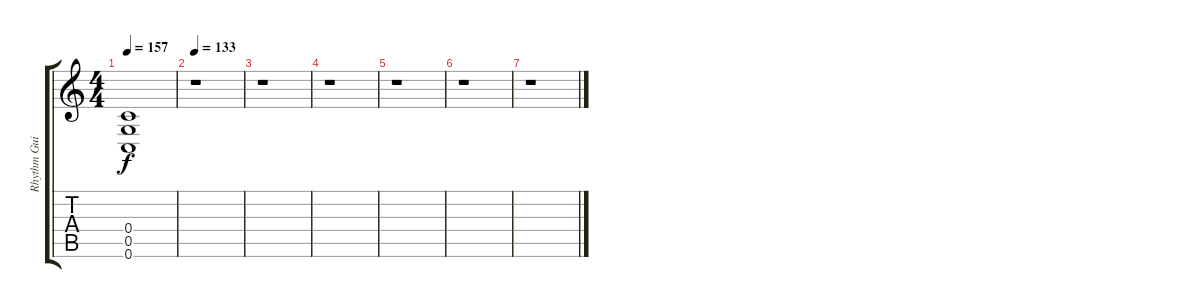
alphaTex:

\track ("Rhythm Guitar 2" "Rhythm Gui") {instrument distortionguitar}
\staff {score tabs}
\tuning (D4 A3 F3 C3 G2 C2) {hide}
\ts (4 4)
\tempo 157
\clef g2
\ks c
(0.4{t} 0.5{t} 0.6{t}).1{dy f} |
\tempo 133
r.1 |
r.1 |
r.1 |
r.1 |
r.1 |
r.1
